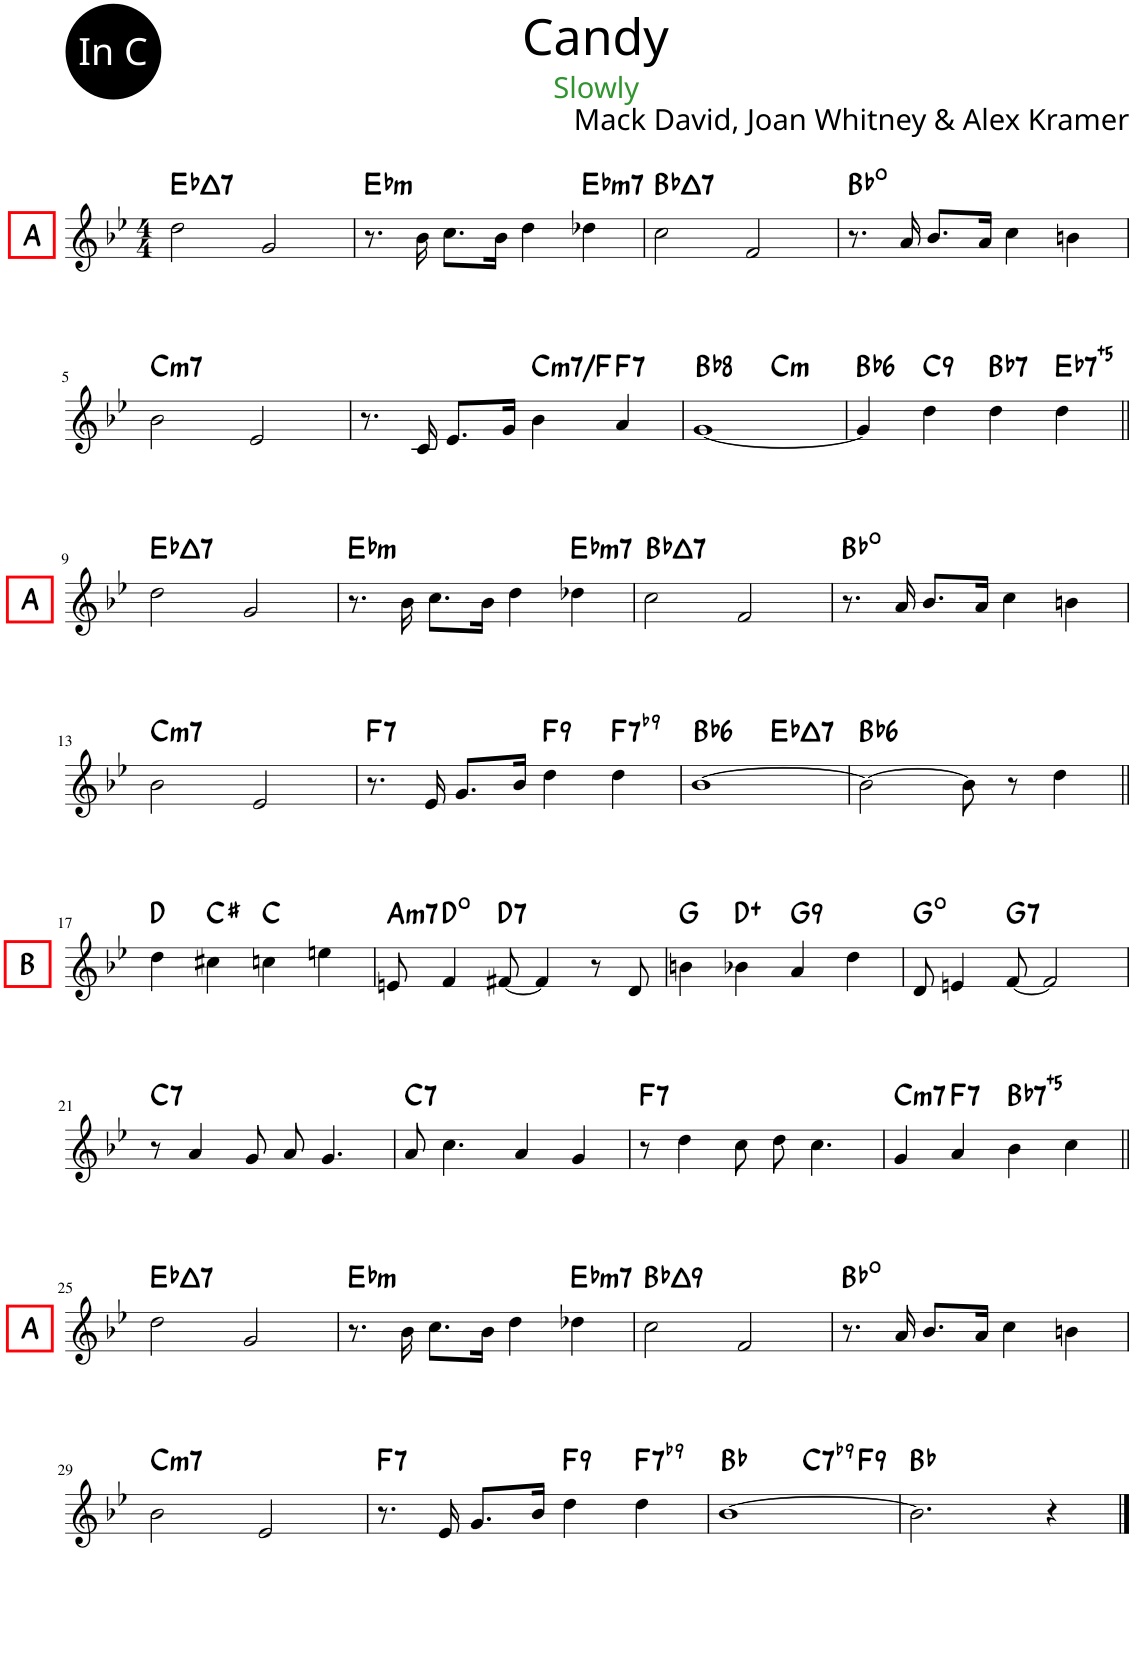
**kern	**harte
*part1	*part1
*staff1	*
*I"Piano	*
*I'Pno.	*
*clefG2	*
*k[b-e-]	*
*M4/4	*
=1	=1
!LO:TX:a:B:t=A	!LO:H:kt=7
2dd\	Eb:maj7
2g/	.
=2	=2
!	!LO:H:kt=m
8.r	Eb:min
16b-\	.
8.cc\L	.
16b-\Jk	.
4dd\	.
!	!LO:H:kt=m7
4dd-X\	Eb:min7
=3	=3
!	!LO:H:kt=7
2cc\	Bb:maj7
2f/	.
=4	=4
8.r	Bb:dim
16a/	.
8.b-/L	.
16a/Jk	.
4cc\	.
4bn\	.
!!LO:LB:g=z
=5	=5
!	!LO:H:kt=m7
2b-\	C:min7
2e-/	.
=6	=6
8.r	.
16c/	.
8.e-/L	.
16g/Jk	.
!	!LO:H:kt=m7
4b-\	C:min7/4
!	!LO:H:kt=7
4a/	F:7
=7	=7
!	!LO:H:kt=8
*^	*
[1g	2ryy	Bb:maj
!	!	!LO:H:kt=m
.	2ryy	C:min
=8	=8	=8
!	!	!LO:H:kt=6
*v	*v	*
4g/]	Bb:maj6
!	!LO:H:kt=9
4dd\	C:9
!	!LO:H:kt=7
4dd\	Bb:7
!	!LO:H:kt=7
4dd\	Eb:(3,#5,b7)
!!LO:LB:g=z
=9||	=9||
!LO:TX:a:B:t=A	!LO:H:kt=7
2dd\	Eb:maj7
2g/	.
=10	=10
!	!LO:H:kt=m
8.r	Eb:min
16b-\	.
8.cc\L	.
16b-\Jk	.
4dd\	.
!	!LO:H:kt=m7
4dd-X\	Eb:min7
=11	=11
!	!LO:H:kt=7
2cc\	Bb:maj7
2f/	.
=12	=12
8.r	Bb:dim
16a/	.
8.b-/L	.
16a/Jk	.
4cc\	.
4bn\	.
!!LO:LB:g=z
=13	=13
!	!LO:H:kt=m7
2b-\	C:min7
2e-/	.
=14	=14
!	!LO:H:kt=7
8.r	F:7
16e-/	.
8.g/L	.
16b-/Jk	.
!	!LO:H:kt=9
4dd\	F:9
!	!LO:H:kt=7
4dd\	F:7(b9)
=15	=15
!	!LO:H:kt=6
*^	*
[1b-	2ryy	Bb:maj6
!	!	!LO:H:kt=7
.	2ryy	Eb:maj7
=16	=16	=16
!	!	!LO:H:kt=6
*v	*v	*
2b-\_	Bb:maj6
8b-\]	.
8r	.
4dd\	.
!!LO:LB:g=z
=17||	=17||
!LO:TX:a:B:t=B	!
4dd\	D:maj
4cc#X\	C#:maj
4ccn\	C:maj
4een\	.
=18	=18
!	!LO:H:kt=m7
8en/	A:min7
4f/	D:dim
!	!LO:H:kt=7
[8f#X/	D:7
4f#/]	.
8r	.
8d/	.
=19	=19
4bn\	G:maj
4b-X\	D:aug
!	!LO:H:kt=9
4a/	G:9
4dd\	.
=20	=20
8d/	G:dim
4en/	.
!	!LO:H:kt=7
[8f/	G:7
2f/]	.
!!LO:LB:g=z
=21	=21
!	!LO:H:kt=7
8r	C:7
4a/	.
8g/	.
8a/	.
4.g/	.
=22	=22
!	!LO:H:kt=7
8a/	C:7
4.cc\	.
4a/	.
4g/	.
=23	=23
!	!LO:H:kt=7
8r	F:7
4dd\	.
8cc\	.
8dd\	.
4.cc\	.
=24	=24
!	!LO:H:kt=m7
4g/	C:min7
!	!LO:H:kt=7
4a/	F:7
!	!LO:H:kt=7
4b-\	Bb:(3,#5,b7)
4cc\	.
!!LO:LB:g=z
=25||	=25||
!LO:TX:a:B:t=A	!LO:H:kt=7
2dd\	Eb:maj7
2g/	.
=26	=26
!	!LO:H:kt=m
8.r	Eb:min
16b-\	.
8.cc\L	.
16b-\Jk	.
4dd\	.
!	!LO:H:kt=m7
4dd-X\	Eb:min7
=27	=27
!	!LO:H:kt=9
2cc\	Bb:maj9
2f/	.
=28	=28
8.r	Bb:dim
16a/	.
8.b-/L	.
16a/Jk	.
4cc\	.
4bn\	.
!!LO:LB:g=z
=29	=29
!	!LO:H:kt=m7
2b-\	C:min7
2e-/	.
=30	=30
!	!LO:H:kt=7
8.r	F:7
16e-/	.
8.g/L	.
16b-/Jk	.
!	!LO:H:kt=9
4dd\	F:9
!	!LO:H:kt=7
4dd\	F:7(b9)
=31	=31
*^	*
*	*^	*
[1b-	2ryy	2.ryy	Bb:maj
!	!	!	!LO:H:kt=7
.	2ryy	.	C:7(b9)
!	!	!	!LO:H:kt=9
.	.	4ryy	F:9
*v	*v	*v	*
=32	=32
2.b-\]	Bb:maj
4r	.
==	==
*-	*-
